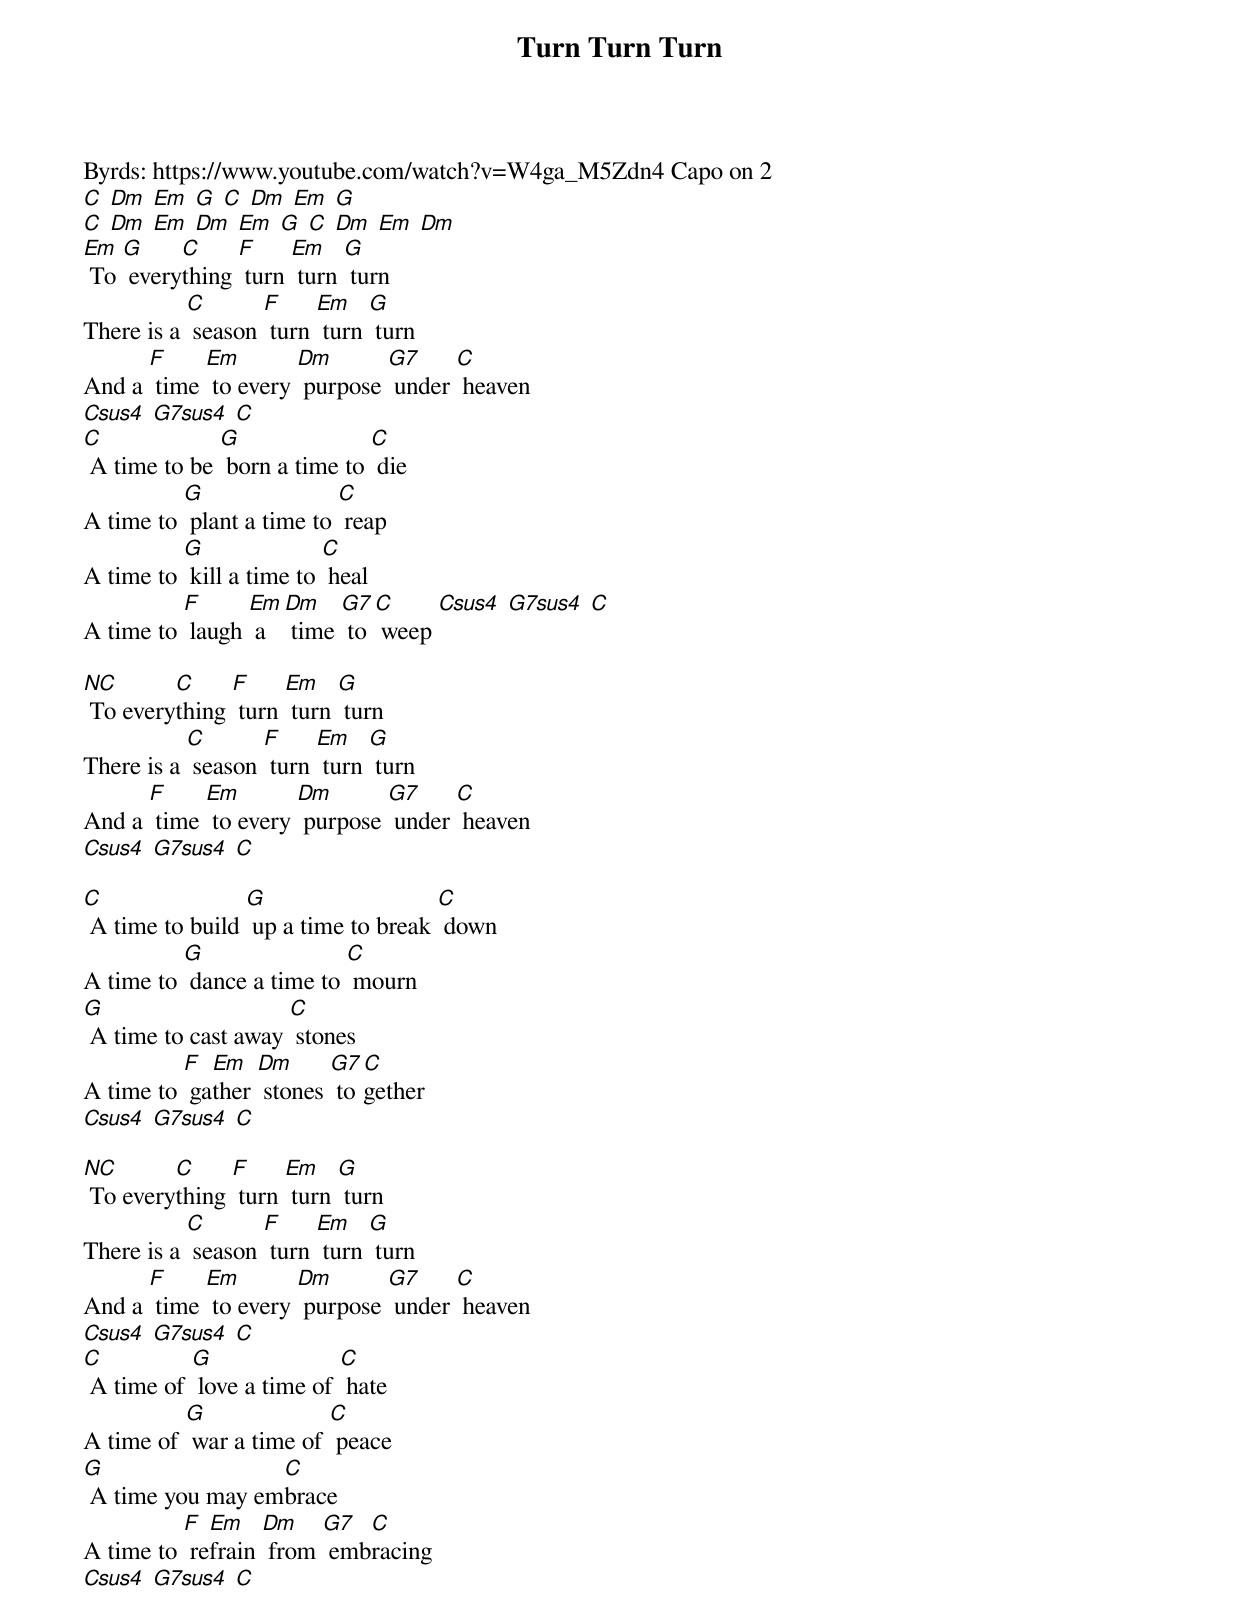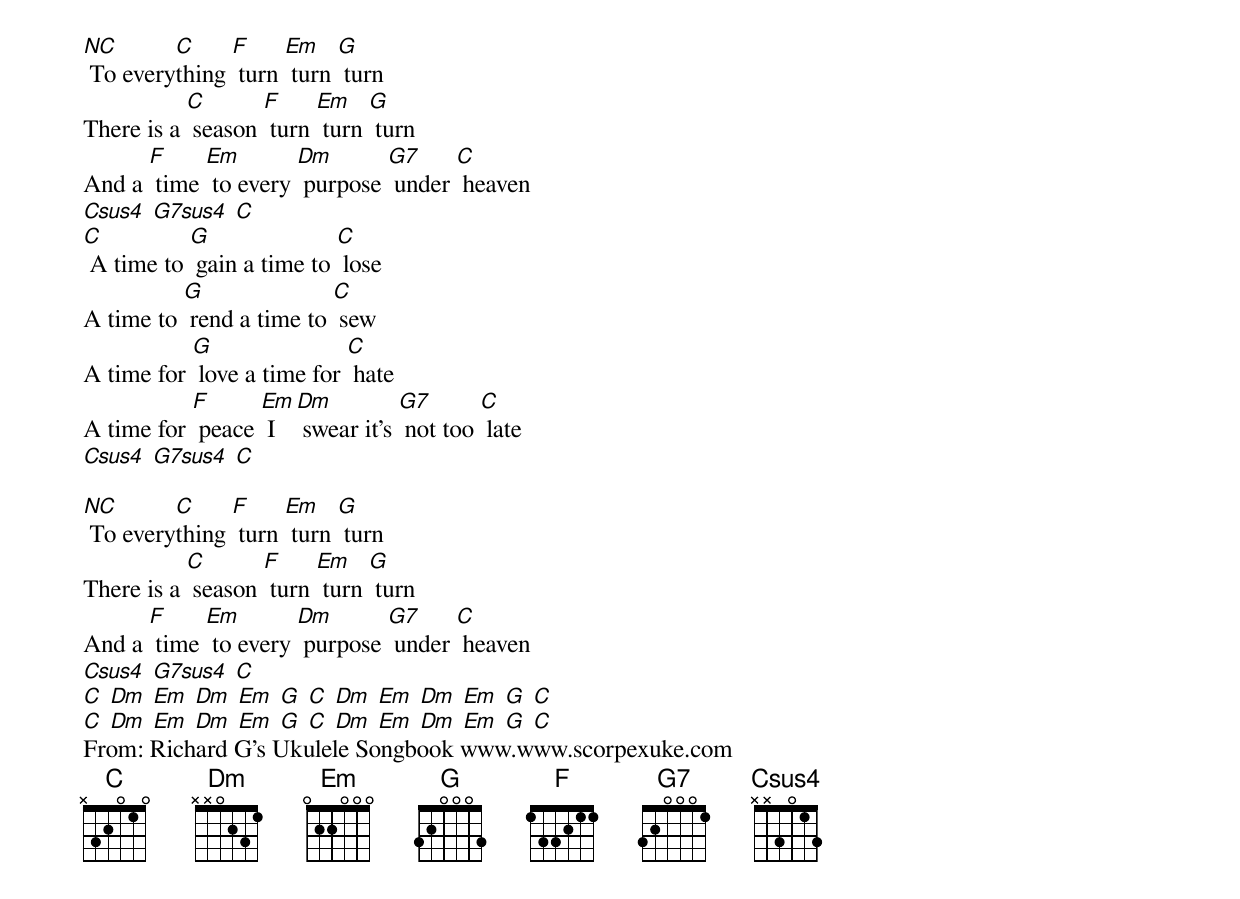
{t: Turn Turn Turn }
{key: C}
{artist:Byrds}
Byrds: https://www.youtube.com/watch?v=W4ga_M5Zdn4 Capo on 2
{c: }
[C] [Dm] [Em] [G] [C] [Dm] [Em] [G]
[C] [Dm] [Em] [Dm] [Em] [G] [C] [Dm] [Em] [Dm]
[Em] To [G] every[C]thing [F] turn [Em] turn [G] turn
There is a [C] season [F] turn [Em] turn [G] turn
And a [F] time [Em] to every [Dm] purpose [G7] under [C] heaven
[Csus4] [G7sus4] [C]
[C] A time to be [G] born a time to [C] die
A time to [G] plant a time to [C] reap
A time to [G] kill a time to [C] heal
A time to [F] laugh [Em] a [Dm] time [G7] to [C] weep [Csus4] [G7sus4] [C]
{c: }

[NC] To every[C]thing [F] turn [Em] turn [G] turn
There is a [C] season [F] turn [Em] turn [G] turn
And a [F] time [Em] to every [Dm] purpose [G7] under [C] heaven
[Csus4] [G7sus4] [C]

[C] A time to build [G] up a time to break [C] down
A time to [G] dance a time to [C] mourn
[G] A time to cast away [C] stones
A time to [F] ga[Em]ther [Dm] stones [G7] to[C]gether
[Csus4] [G7sus4] [C]

[NC] To every[C]thing [F] turn [Em] turn [G] turn
There is a [C] season [F] turn [Em] turn [G] turn
And a [F] time [Em] to every [Dm] purpose [G7] under [C] heaven
[Csus4] [G7sus4] [C]
{c: }
[C] A time of [G] love a time of [C] hate
A time of [G] war a time of [C] peace
[G] A time you may em[C]brace
A time to [F] re[Em]frain [Dm] from [G7] emb[C]racing
[Csus4] [G7sus4] [C]

[NC] To every[C]thing [F] turn [Em] turn [G] turn
There is a [C] season [F] turn [Em] turn [G] turn
And a [F] time [Em] to every [Dm] purpose [G7] under [C] heaven
[Csus4] [G7sus4] [C]
{c: }
[C] A time to [G] gain a time to [C] lose
A time to [G] rend a time to [C] sew
A time for [G] love a time for [C] hate
A time for [F] peace [Em] I [Dm] swear it's [G7] not too [C] late
[Csus4] [G7sus4] [C]

[NC] To every[C]thing [F] turn [Em] turn [G] turn
There is a [C] season [F] turn [Em] turn [G] turn
And a [F] time [Em] to every [Dm] purpose [G7] under [C] heaven
[Csus4] [G7sus4] [C]
{c: }
[C] [Dm] [Em] [Dm] [Em] [G] [C] [Dm] [Em] [Dm] [Em] [G] [C]
[C] [Dm] [Em] [Dm] [Em] [G] [C] [Dm] [Em] [Dm] [Em] [G] [C]
From: Richard G’s Ukulele Songbook www.www.scorpexuke.com
